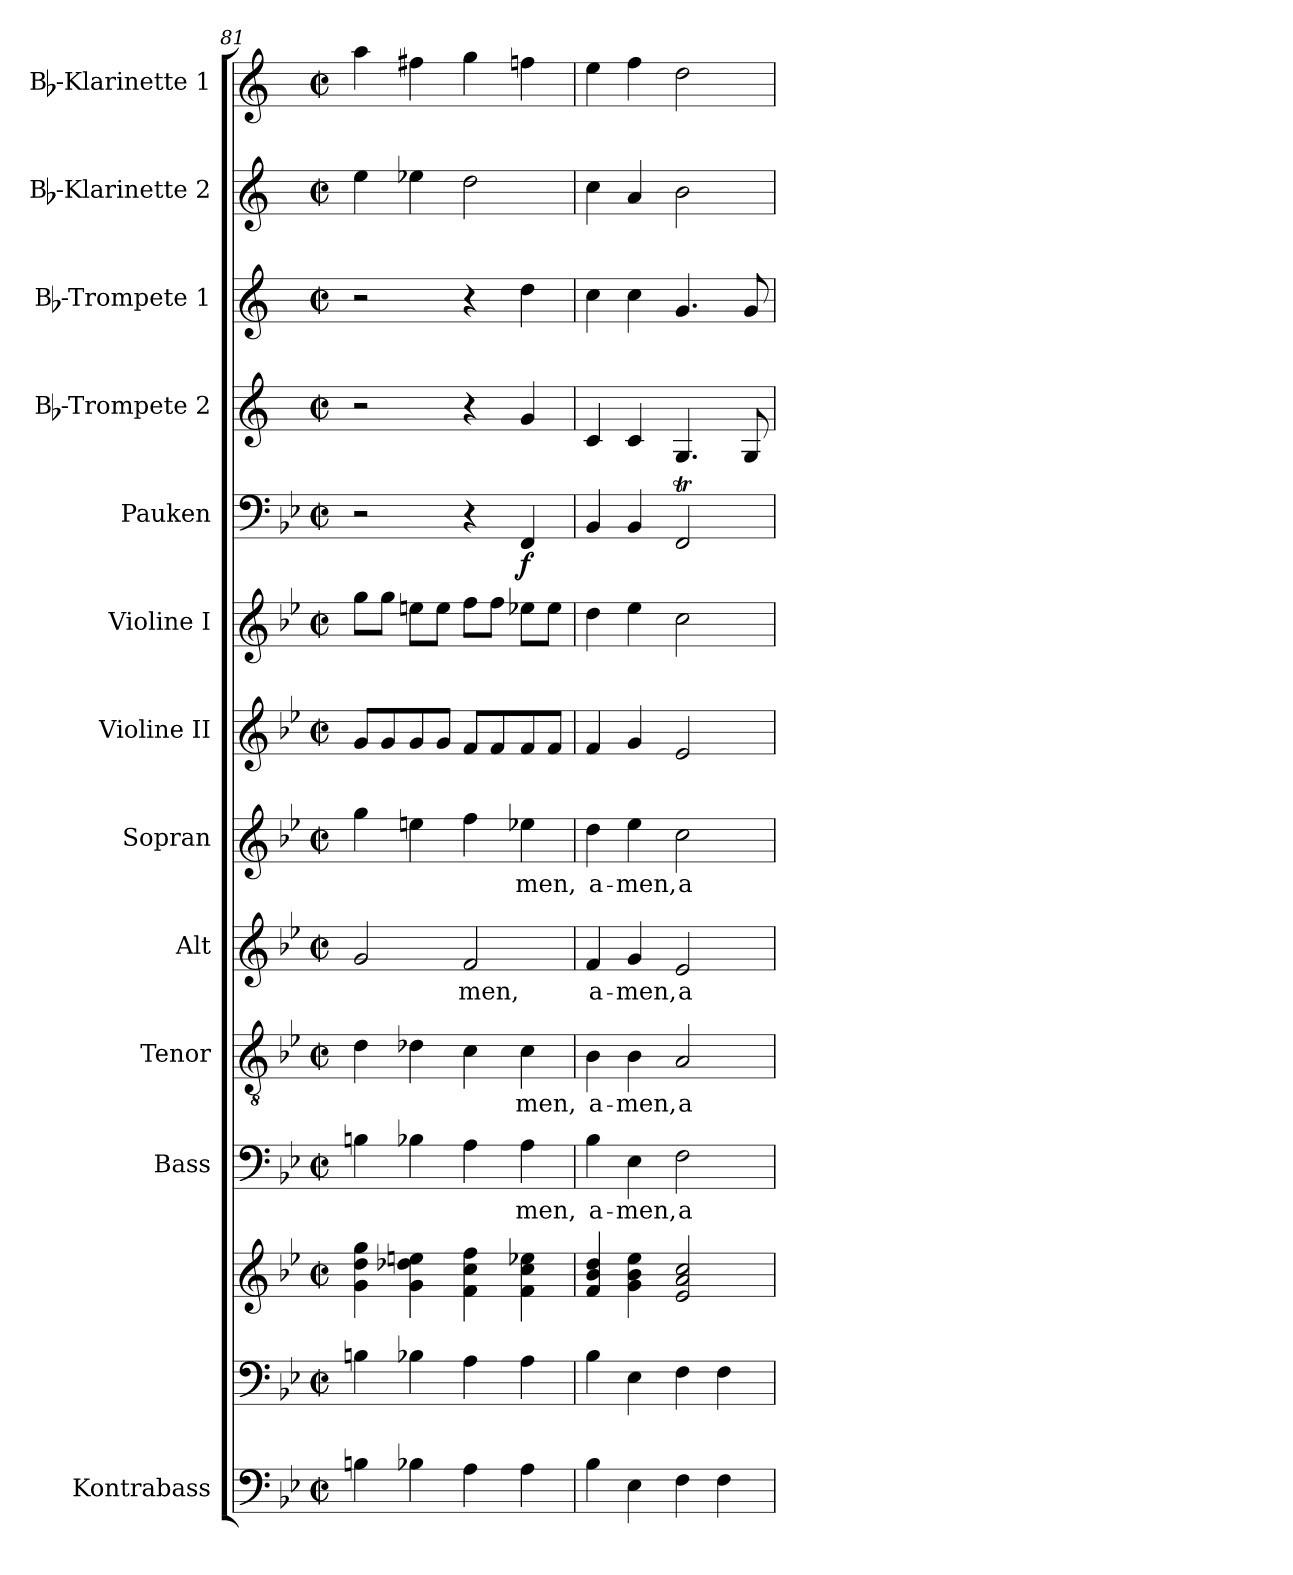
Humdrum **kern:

**kern	**kern	**kern	**kern	**text	**kern	**text	**kern	**text	**kern	**text	**kern	**kern	**kern	**dynam	**kern	**kern	**kern	**kern
*part13	*part12	*part12	*part11	*part11	*part10	*part10	*part9	*part9	*part8	*part8	*part7	*part6	*part5	*part5	*part4	*part3	*part2	*part1
*staff14	*staff13	*staff12	*staff11	*staff11	*staff10	*staff10	*staff9	*staff9	*staff8	*staff8	*staff7	*staff6	*staff5	*staff5	*staff4	*staff3	*staff2	*staff1
*I"Kontrabass	*	*	*I"Bass	*	*I"Tenor	*	*I"Alt	*	*I"Sopran	*	*I"Violine II	*I"Violine I	*I"Pauken	*	*I"Bb-Trompete 2	*I"Bb-Trompete 1	*I"Bb-Klarinette 2	*I"Bb-Klarinette 1
*I'Kb.	*	*	*I'B.	*	*I'T.	*	*I'A.	*	*I'S.	*	*I'Vl. II	*I'Vl. I	*I'Pk.	*	*I'Bb Trp. 2	*I'Bb Trp. 1	*I'Bb Kl. 2	*I'Bb Kl. 1
*clefF4	*clefF4	*clefG2	*clefF4	*	*clefGv2	*	*clefG2	*	*clefG2	*	*clefG2	*clefG2	*clefF4	*	*clefG2	*clefG2	*clefG2	*clefG2
*ITrd7c12	*	*	*	*	*	*	*	*	*	*	*	*	*	*	*ITrd1c2	*ITrd1c2	*ITrd1c2	*ITrd1c2
*k[b-e-]	*k[b-e-]	*k[b-e-]	*k[b-e-]	*	*k[b-e-]	*	*k[b-e-]	*	*k[b-e-]	*	*k[b-e-]	*k[b-e-]	*k[b-e-]	*	*k[b-e-]	*k[b-e-]	*k[b-e-]	*k[b-e-]
*B-:	*B-:	*B-:	*B-:	*	*B-:	*	*B-:	*	*B-:	*	*B-:	*B-:	*B-:	*	*B-:	*B-:	*B-:	*B-:
*M2/2	*M2/2	*M2/2	*M2/2	*	*M2/2	*	*M2/2	*	*M2/2	*	*M2/2	*M2/2	*M2/2	*	*M2/2	*M2/2	*M2/2	*M2/2
*met(c|)	*met(c|)	*met(c|)	*met(c|)	*	*met(c|)	*	*met(c|)	*	*met(c|)	*	*met(c|)	*met(c|)	*met(c|)	*	*met(c|)	*met(c|)	*met(c|)	*met(c|)
=81	=81	=81	=81	=81	=81	=81	=81	=81	=81	=81	=81	=81	=81	=81	=81	=81	=81	=81
4BBn\	4Bn\	4g\ 4dd\ 4gg\	4Bn\	.	4d\	.	2g/	.	4gg\	.	8g/L	8gg\L	2r	.	2r	2r	4dd\	4gg\
.	.	.	.	.	.	.	.	.	.	.	8g/	8gg\J	.	.	.	.	.	.
4BB-X\	4B-X\	4g\ 4dd-X\ 4een\	4B-X\	.	4d-X\	.	.	.	4een\	.	8g/	8een\L	.	.	.	.	4dd-X\	4een\
.	.	.	.	.	.	.	.	.	.	.	8g/J	8ee\J	.	.	.	.	.	.
!	!	!	!	!	!	!	!	!LO:LY:b	!	!	!	!	!	!	!	!	!	!
4AA\	4A\	4f\ 4cc\ 4ff\	4A\	.	4c\	.	2f/	-men,	4ff\	.	8f/L	8ff\L	4r	.	4r	4r	2cc\	4ff\
.	.	.	.	.	.	.	.	.	.	.	8f/	8ff\J	.	.	.	.	.	.
!	!	!	!	!LO:LY:b	!	!LO:LY:b	!	!	!	!LO:LY:b	!	!	!	!LO:DY:b	!	!	!	!
4AA\	4A\	4f\ 4cc\ 4ee-X\	4A\	-men,	4c\	-men,	.	.	4ee-X\	-men,	8f/	8ee-X\L	4FF/	f	4f/	4cc\	.	4ee-X\
.	.	.	.	.	.	.	.	.	.	.	8f/J	8ee-\J	.	.	.	.	.	.
=82	=82	=82	=82	=82	=82	=82	=82	=82	=82	=82	=82	=82	=82	=82	=82	=82	=82	=82
!	!	!	!	!LO:LY:b	!	!LO:LY:b	!	!LO:LY:b	!	!LO:LY:b	!	!	!	!	!	!	!	!
4BB-\	4B-\	4f/ 4b-/ 4dd/	4B-\	a-	4B-\	a-	4f/	a-	4dd\	a-	4f/	4dd\	4BB-/	.	4B-/	4b-\	4b-\	4dd\
!	!	!	!	!LO:LY:b	!	!LO:LY:b	!	!LO:LY:b	!	!LO:LY:b	!	!	!	!	!	!	!	!
4EE-\	4E-\	4g\ 4b-\ 4ee-\	4E-\	-men,	4B-\	-men,	4g/	-men,	4ee-\	-men,	4g/	4ee-\	4BB-/	.	4B-/	4b-\	4g/	4ee-\
!	!	!	!	!LO:LY:b	!	!LO:LY:b	!	!LO:LY:b	!	!LO:LY:b	!	!	!	!	!	!	!	!
4FF\	4F\	2e-/ 2a/ 2cc/	2F\	a-	2A/	a-	2e-/	a-	2cc\	a-	2e-/	2cc\	2FFT/	.	4.F/	4.f/	2a\	2cc\
4FF\	4F\	.	.	.	.	.	.	.	.	.	.	.	.	.	.	.	.	.
.	.	.	.	.	.	.	.	.	.	.	.	.	.	.	8F/	8f/	.	.
=	=	=	=	=	=	=	=	=	=	=	=	=	=	=	=	=	=	=
*-	*-	*-	*-	*-	*-	*-	*-	*-	*-	*-	*-	*-	*-	*-	*-	*-	*-	*-
